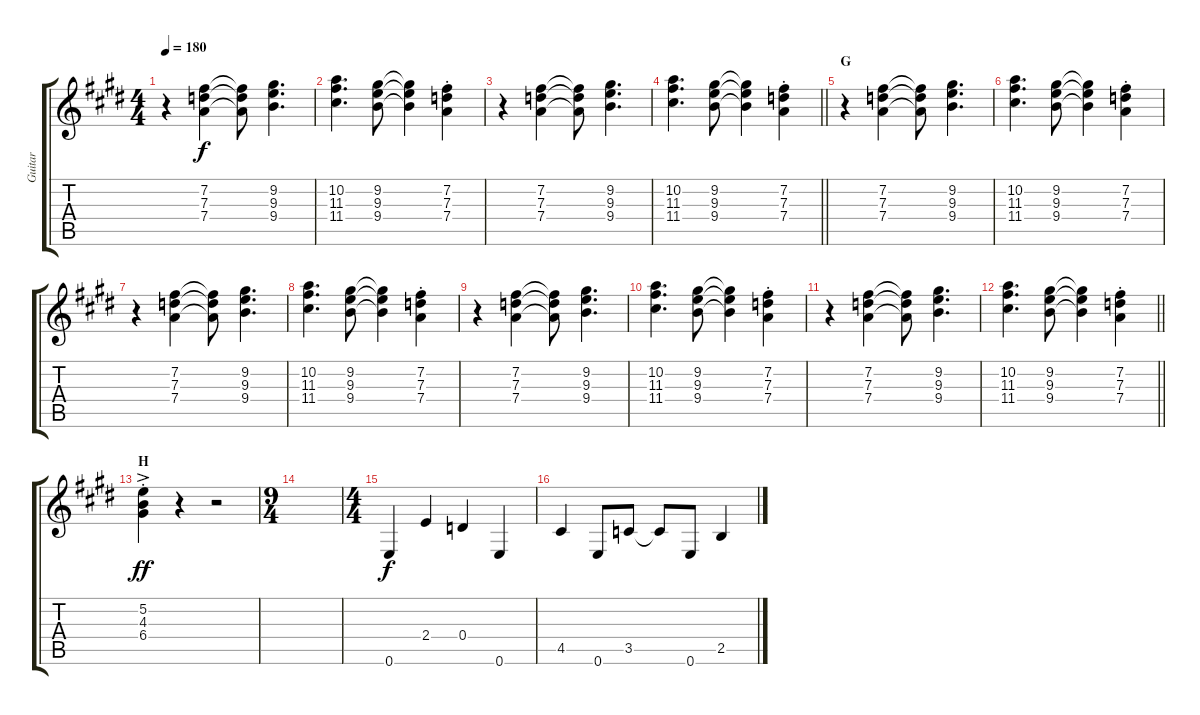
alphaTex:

\track ("Guitar" "Guitar") {instrument electricguitarjazz}
\staff {score tabs}
\tuning (E4 B3 G3 D3 A2 E2) {hide}
\ts (4 4)
\tempo 180
\clef g2
\ks e
r.4{dy f} (7.2 7.3 7.4).4 (7.2{t} 7.3{t} 7.4{t}).8 (9.2 9.3 9.4).4{d} |
(10.2 11.3 11.4).4{d} (9.2 9.3 9.4).8 (9.2{t} 9.3{t} 9.4{t}).4 (7.2{st} 7.3{st} 7.4{st}).4 |
r.4 (7.2 7.3 7.4).4 (7.2{t} 7.3{t} 7.4{t}).8 (9.2 9.3 9.4).4{d} |
\barLineRight lightlight
(10.2 11.3 11.4).4{d} (9.2 9.3 9.4).8 (9.2{t} 9.3{t} 9.4{t}).4 (7.2{st} 7.3{st} 7.4{st}).4 |
\section ("" "G")
r.4 (7.2 7.3 7.4).4 (7.2{t} 7.3{t} 7.4{t}).8 (9.2 9.3 9.4).4{d} |
(10.2 11.3 11.4).4{d} (9.2 9.3 9.4).8 (9.2{t} 9.3{t} 9.4{t}).4 (7.2{st} 7.3{st} 7.4{st}).4 |
r.4 (7.2 7.3 7.4).4 (7.2{t} 7.3{t} 7.4{t}).8 (9.2 9.3 9.4).4{d} |
(10.2 11.3 11.4).4{d} (9.2 9.3 9.4).8 (9.2{t} 9.3{t} 9.4{t}).4 (7.2{st} 7.3{st} 7.4{st}).4 |
r.4 (7.2 7.3 7.4).4 (7.2{t} 7.3{t} 7.4{t}).8 (9.2 9.3 9.4).4{d} |
(10.2 11.3 11.4).4{d} (9.2 9.3 9.4).8 (9.2{t} 9.3{t} 9.4{t}).4 (7.2{st} 7.3{st} 7.4{st}).4 |
r.4 (7.2 7.3 7.4).4 (7.2{t} 7.3{t} 7.4{t}).8 (9.2 9.3 9.4).4{d} |
\barLineRight lightlight
(10.2 11.3 11.4).4{d} (9.2 9.3 9.4).8 (9.2{t} 9.3{t} 9.4{t}).4 (7.2{st} 7.3{st} 7.4{st}).4 |
\section ("" "H")
(5.2{ac st} 4.3{ac st} 6.4{ac st}).4{dy ff} r.4 r.2 |
\ts (9 4)
|
\ts (4 4)
0.6.4{dy f} 2.4.4 0.4.4 0.6.4 |
4.5.4 0.6.8 3.5.8 3.5{t}.8 0.6.8 2.5.4
